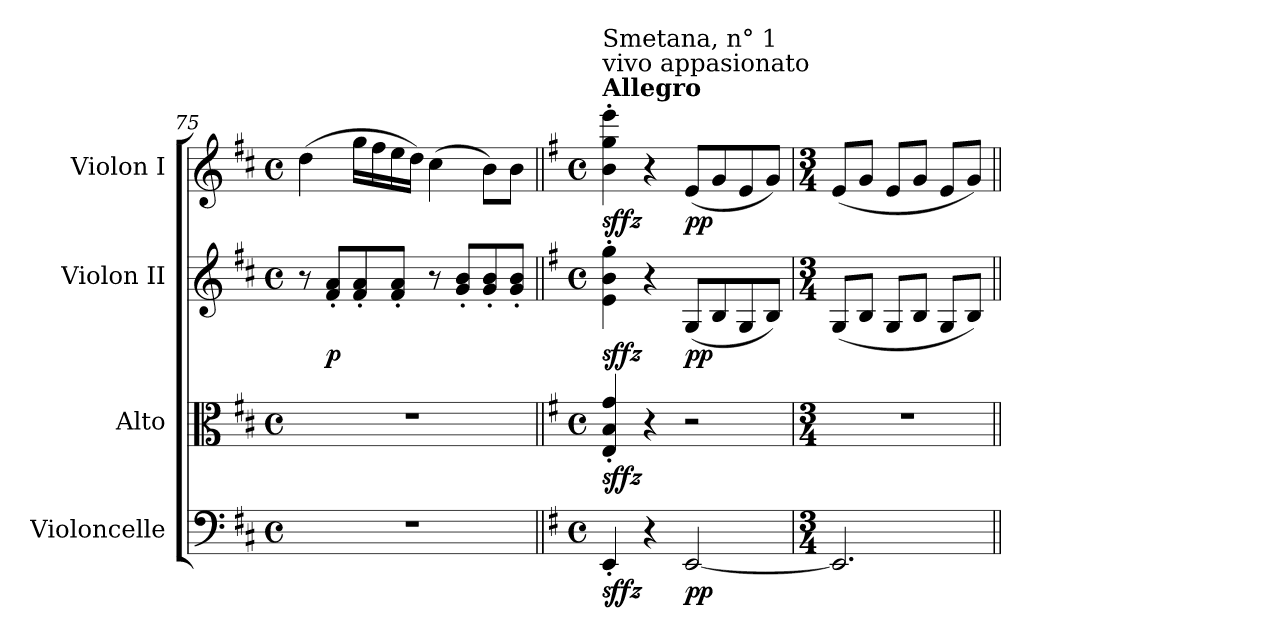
**kern	**dynam	**kern	**dynam	**kern	**dynam	**kern	**dynam
*part4	*part4	*part3	*part3	*part2	*part2	*part1	*part1
*staff4	*staff4	*staff3	*staff3	*staff2	*staff2	*staff1	*staff1
*I"Violoncelle	*	*I"Alto	*	*I"Violon II	*	*I"Violon I	*
*I'Vc.	*	*I'Alt.	*	*I'Vln. II	*	*I'Vln. I	*
*clefF4	*	*clefC3	*	*clefG2	*	*clefG2	*
*k[f#c#]	*	*k[f#c#]	*	*k[f#c#]	*	*k[f#c#]	*
*D:	*	*D:	*	*D:	*	*D:	*
*M4/4	*	*M4/4	*	*M4/4	*	*M4/4	*
*met(c)	*	*met(c)	*	*met(c)	*	*met(c)	*
=75	=75	=75	=75	=75	=75	=75	=75
1r	.	1r	.	8r	.	(4dd\	.
!	!	!	!	!	!LO:DY:b	!	!
.	.	.	.	8a/'< 8f#/'<L	p	.	.
.	.	.	.	8a/'< 8f#/'<	.	16gg\LL	.
.	.	.	.	.	.	16ff#\	.
.	.	.	.	8a/'< 8f#/'<J	.	16ee\	.
.	.	.	.	.	.	16dd\JJ)	.
.	.	.	.	8r	.	(4cc#\	.
.	.	.	.	8b/'< 8g/'<L	.	.	.
.	.	.	.	8b/'< 8g/'<	.	8b\L)	.
.	.	.	.	8b/'< 8g/'<J	.	8b\J	.
=76||	=76||	=76||	=76||	=76||	=76||	=76||	=76||
!!LO:REH:place=s1:a:t=39
*k[f#]	*	*k[f#]	*	*k[f#]	*	*k[f#]	*
*G:	*	*G:	*	*G:	*	*G:	*
*M4/4	*	*M4/4	*	*M4/4	*	*M4/4	*
*met(c)	*	*met(c)	*	*met(c)	*	*met(c)	*
!	!	!	!	!	!	!LO:TX:a:B:t=Allegro	!
!	!	!	!	!	!	!LO:TX:a:t=vivo appasionato	!
!	!	!	!	!	!	!LO:TX:a:t=Smetana, n° 1	!
!	!LO:DY:b	!	!LO:DY:b	!	!LO:DY:b	!	!LO:DY:b
4EE'</	sffz	4g/'< 4B/'< 4E/'<	sffz	4gg\'> 4b\'> 4e\'>	sffz	4eee\'> 4gg\'> 4b\'>	sffz
4r	.	4r	.	4r	.	4r	.
!	!LO:DY:b	!	!	!	!LO:DY:b	!	!LO:DY:b
[<2EE/	pp	2r	.	(8G/L	pp	(8e/L	pp
.	.	.	.	8B/	.	8g/	.
.	.	.	.	8G/	.	8e/	.
.	.	.	.	8B/J)	.	8g/J)	.
=77	=77	=77	=77	=77	=77	=77	=77
*M3/4	*	*M3/4	*	*M3/4	*	*M3/4	*
2.EE/]	.	2.r	.	(8G/L	.	(8e/L	.
.	.	.	.	8B/J	.	8g/J	.
.	.	.	.	8G/L	.	8e/L	.
.	.	.	.	8B/J	.	8g/J	.
.	.	.	.	8G/L	.	8e/L	.
.	.	.	.	8B/J)	.	8g/J)	.
=||	=||	=||	=||	=||	=||	=||	=||
*-	*-	*-	*-	*-	*-	*-	*-
